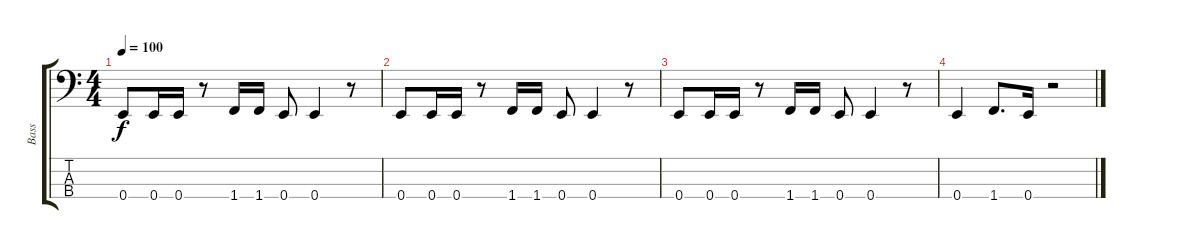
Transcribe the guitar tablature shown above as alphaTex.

\track ("Bass" "Bass") {instrument electricbassfinger}
\staff {score tabs}
\tuning (G2 D2 A1 E1) {hide}
\ts (4 4)
\tempo 100
\clef f4
\ks c
0.4.8{dy f} 0.4.16 0.4.16 r.8 1.4.16 1.4.16 0.4.8 0.4.4 r.8 |
0.4.8 0.4.16 0.4.16 r.8 1.4.16 1.4.16 0.4.8 0.4.4 r.8 |
0.4.8 0.4.16 0.4.16 r.8 1.4.16 1.4.16 0.4.8 0.4.4 r.8 |
0.4.4 1.4.8{d} 0.4.16 r.2
